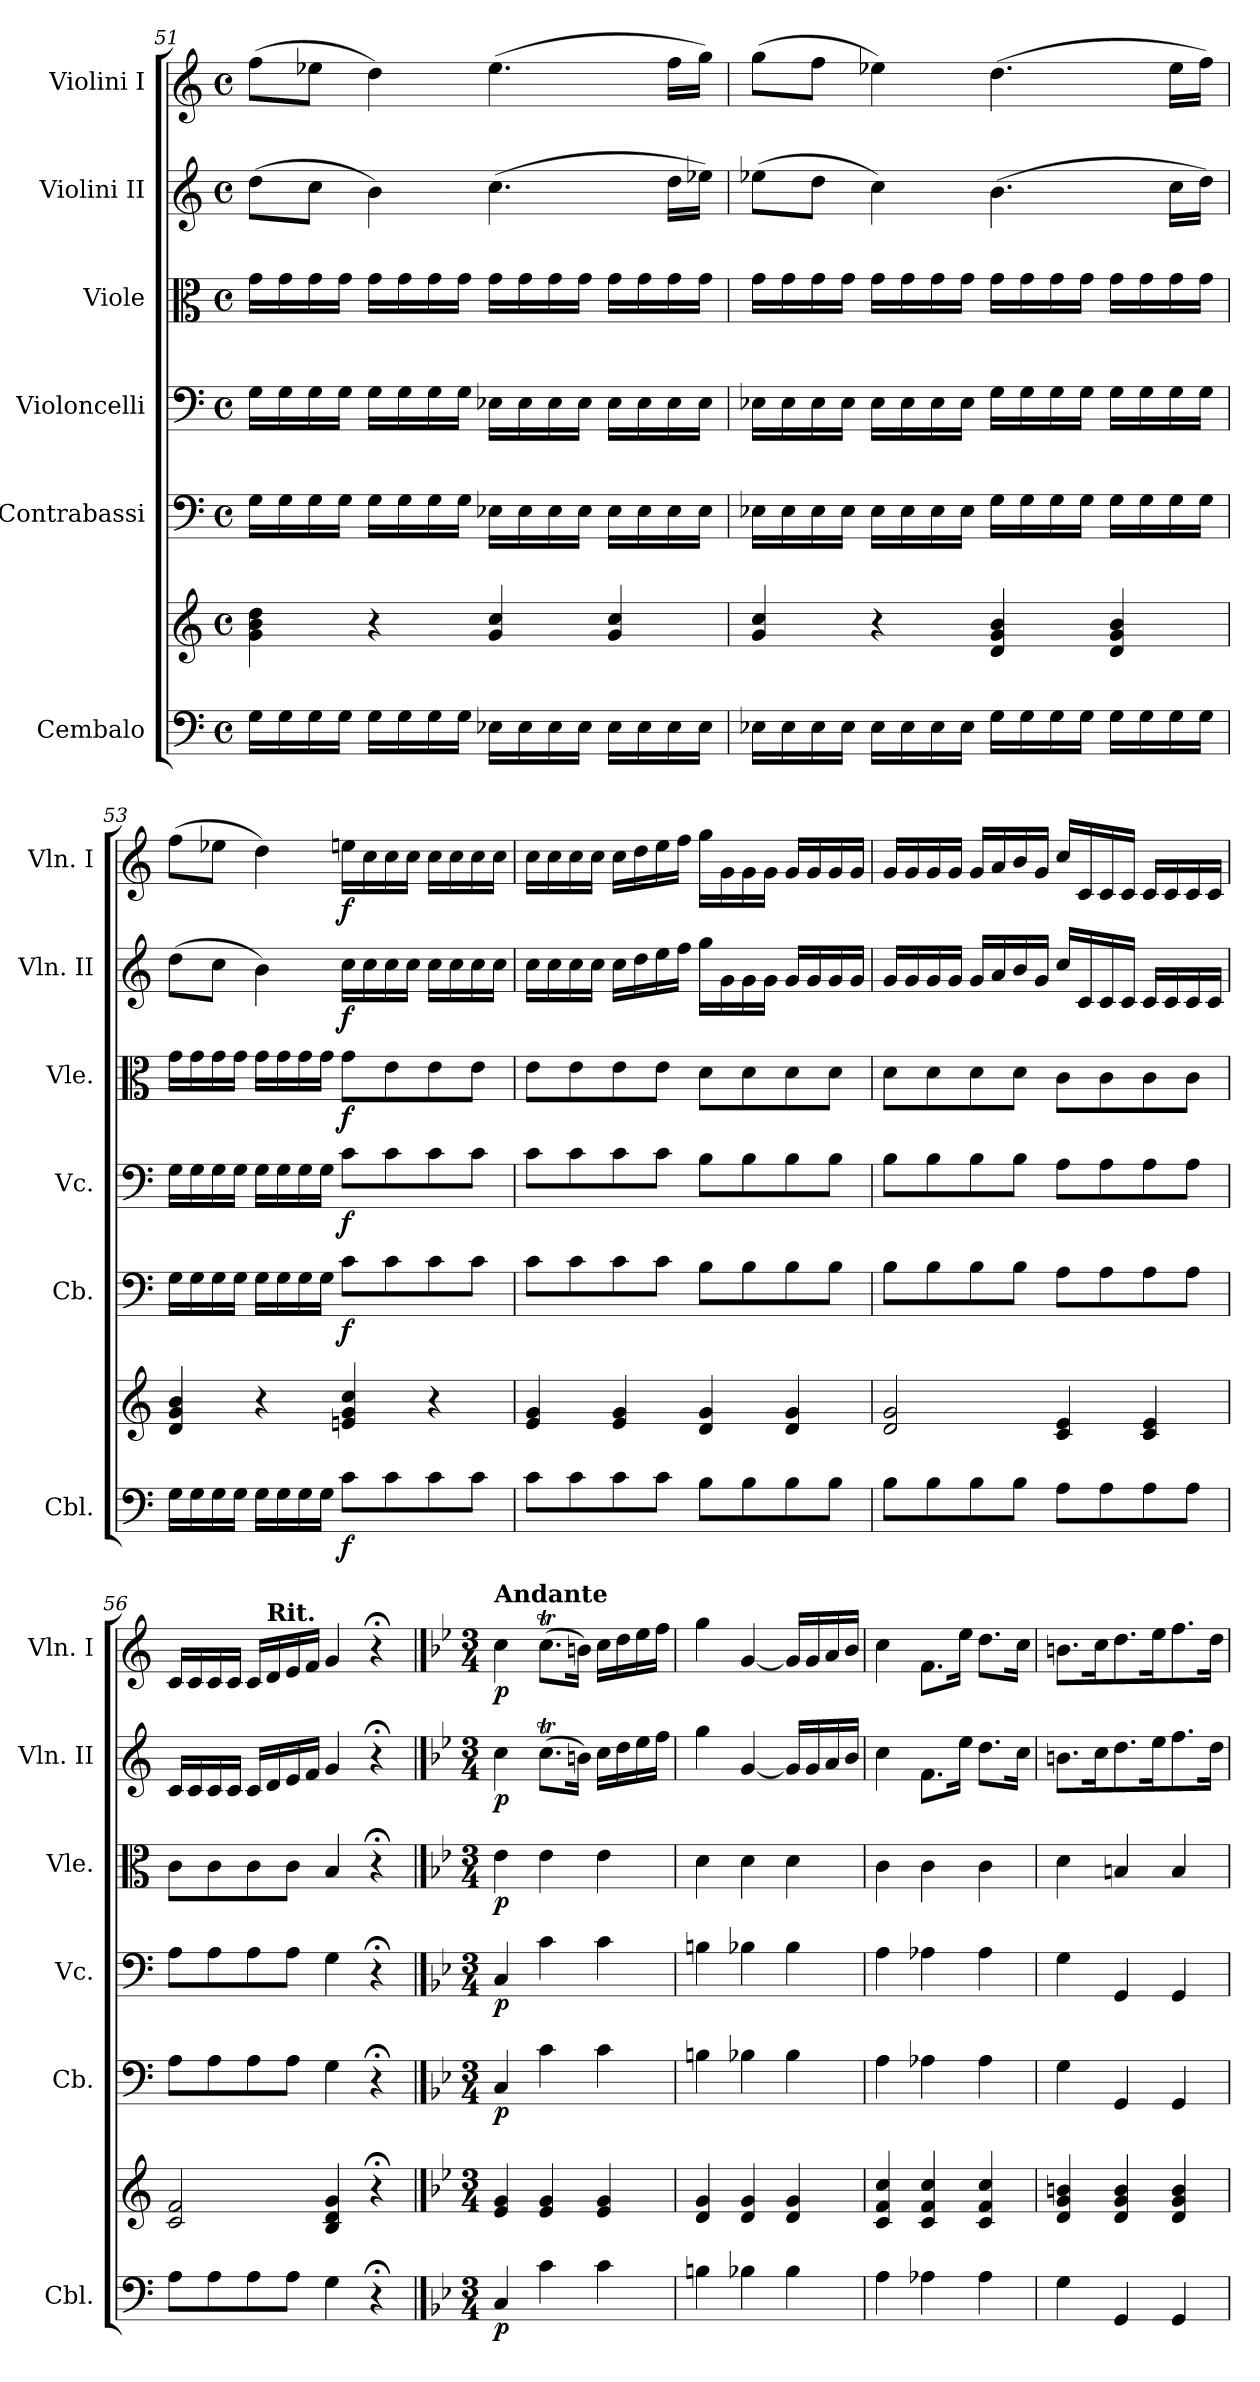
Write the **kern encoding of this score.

**kern	**kern	**dynam	**kern	**dynam	**kern	**dynam	**kern	**dynam	**kern	**dynam	**kern	**dynam
*part6	*part6	*part6	*part5	*part5	*part4	*part4	*part3	*part3	*part2	*part2	*part1	*part1
*staff7	*staff6	*staff6/7	*staff5	*staff5	*staff4	*staff4	*staff3	*staff3	*staff2	*staff2	*staff1	*staff1
*I"Cembalo	*	*	*I"Contrabassi	*	*I"Violoncelli	*	*I"Viole	*	*I"Violini II	*	*I"Violini I	*
*I'Cbl.	*	*	*I'Cb.	*	*I'Vc.	*	*I'Vle.	*	*I'Vln. II	*	*I'Vln. I	*
!!LO:PB:g=z
*clefF4	*clefG2	*	*clefF4	*	*clefF4	*	*clefC3	*	*clefG2	*	*clefG2	*
*	*	*	*ITrd7c12	*	*	*	*	*	*	*	*	*
*k[]	*k[]	*	*k[]	*	*k[]	*	*k[]	*	*k[]	*	*k[]	*
*M4/4	*M4/4	*	*M4/4	*	*M4/4	*	*M4/4	*	*M4/4	*	*M4/4	*
*met(c)	*met(c)	*	*met(c)	*	*met(c)	*	*met(c)	*	*met(c)	*	*met(c)	*
=51	=51	=51	=51	=51	=51	=51	=51	=51	=51	=51	=51	=51
16G\LL	4g\ 4b\ 4dd\	.	16GG\LL	.	16G\LL	.	16g\LL	.	(>8dd\L	.	(>8ff\L	.
16G\	.	.	16GG\	.	16G\	.	16g\	.	.	.	.	.
16G\	.	.	16GG\	.	16G\	.	16g\	.	8cc\J	.	8ee-X\J	.
16G\JJ	.	.	16GG\JJ	.	16G\JJ	.	16g\JJ	.	.	.	.	.
16G\LL	4r	.	16GG\LL	.	16G\LL	.	16g\LL	.	4b\)	.	4dd\)	.
16G\	.	.	16GG\	.	16G\	.	16g\	.	.	.	.	.
16G\	.	.	16GG\	.	16G\	.	16g\	.	.	.	.	.
16G\JJ	.	.	16GG\JJ	.	16G\JJ	.	16g\JJ	.	.	.	.	.
16E-X\LL	4g/ 4cc/	.	16EE-X\LL	.	16E-X\LL	.	16g\LL	.	(>4.cc\	.	(>4.ee-\	.
16E-\	.	.	16EE-\	.	16E-\	.	16g\	.	.	.	.	.
16E-\	.	.	16EE-\	.	16E-\	.	16g\	.	.	.	.	.
16E-\JJ	.	.	16EE-\JJ	.	16E-\JJ	.	16g\JJ	.	.	.	.	.
16E-\LL	4g/ 4cc/	.	16EE-\LL	.	16E-\LL	.	16g\LL	.	.	.	.	.
16E-\	.	.	16EE-\	.	16E-\	.	16g\	.	.	.	.	.
16E-\	.	.	16EE-\	.	16E-\	.	16g\	.	16dd\LL	.	16ff\LL	.
16E-\JJ	.	.	16EE-\JJ	.	16E-\JJ	.	16g\JJ	.	16ee-X\JJ)	.	16gg\JJ)	.
=52	=52	=52	=52	=52	=52	=52	=52	=52	=52	=52	=52	=52
16E-i\LL	4g/ 4cc/	.	16EE-i\LL	.	16E-i\LL	.	16g\LL	.	(>8ee-i\L	.	(>8gg\L	.
16E-\	.	.	16EE-\	.	16E-\	.	16g\	.	.	.	.	.
16E-\	.	.	16EE-\	.	16E-\	.	16g\	.	8dd\J	.	8ff\J	.
16E-\JJ	.	.	16EE-\JJ	.	16E-\JJ	.	16g\JJ	.	.	.	.	.
16E-\LL	4r	.	16EE-\LL	.	16E-\LL	.	16g\LL	.	4cc\)	.	4ee-X\)	.
16E-\	.	.	16EE-\	.	16E-\	.	16g\	.	.	.	.	.
16E-\	.	.	16EE-\	.	16E-\	.	16g\	.	.	.	.	.
16E-\JJ	.	.	16EE-\JJ	.	16E-\JJ	.	16g\JJ	.	.	.	.	.
16G\LL	4d/ 4g/ 4b/	.	16GG\LL	.	16G\LL	.	16g\LL	.	(>4.b\	.	(>4.dd\	.
16G\	.	.	16GG\	.	16G\	.	16g\	.	.	.	.	.
16G\	.	.	16GG\	.	16G\	.	16g\	.	.	.	.	.
16G\JJ	.	.	16GG\JJ	.	16G\JJ	.	16g\JJ	.	.	.	.	.
16G\LL	4d/ 4g/ 4b/	.	16GG\LL	.	16G\LL	.	16g\LL	.	.	.	.	.
16G\	.	.	16GG\	.	16G\	.	16g\	.	.	.	.	.
16G\	.	.	16GG\	.	16G\	.	16g\	.	16cc\LL	.	16ee-\LL	.
16G\JJ	.	.	16GG\JJ	.	16G\JJ	.	16g\JJ	.	16dd\JJ)	.	16ff\JJ)	.
!!LO:PB:g=z
=53	=53	=53	=53	=53	=53	=53	=53	=53	=53	=53	=53	=53
16G\LL	4d/ 4g/ 4b/	.	16GG\LL	.	16G\LL	.	16g\LL	.	(>8dd\L	.	(>8ff\L	.
16G\	.	.	16GG\	.	16G\	.	16g\	.	.	.	.	.
16G\	.	.	16GG\	.	16G\	.	16g\	.	8cc\J	.	8ee-i\J	.
16G\JJ	.	.	16GG\JJ	.	16G\JJ	.	16g\JJ	.	.	.	.	.
16G\LL	4r	.	16GG\LL	.	16G\LL	.	16g\LL	.	4b\)	.	4dd\)	.
16G\	.	.	16GG\	.	16G\	.	16g\	.	.	.	.	.
16G\	.	.	16GG\	.	16G\	.	16g\	.	.	.	.	.
16G\JJ	.	.	16GG\JJ	.	16G\JJ	.	16g\JJ	.	.	.	.	.
!	!	!LO:DY:b=2	!	!LO:DY:b	!	!LO:DY:b	!	!LO:DY:b	!	!LO:DY:b	!	!LO:DY:b
8c\L	4en/ 4g/ 4cc/	f	8C\L	f	8c\L	f	8g\L	f	16cc\LL	f	16eeni\LL	f
.	.	.	.	.	.	.	.	.	16cc\	.	16cc\	.
8c\	.	.	8C\	.	8c\	.	8e\	.	16cc\	.	16cc\	.
.	.	.	.	.	.	.	.	.	16cc\JJ	.	16cc\JJ	.
8c\	4r	.	8C\	.	8c\	.	8e\	.	16cc\LL	.	16cc\LL	.
.	.	.	.	.	.	.	.	.	16cc\	.	16cc\	.
8c\J	.	.	8C\J	.	8c\J	.	8e\J	.	16cc\	.	16cc\	.
.	.	.	.	.	.	.	.	.	16cc\JJ	.	16cc\JJ	.
=54	=54	=54	=54	=54	=54	=54	=54	=54	=54	=54	=54	=54
8c\L	4e/ 4g/	.	8C\L	.	8c\L	.	8e\L	.	16cc\LL	.	16cc\LL	.
.	.	.	.	.	.	.	.	.	16cc\	.	16cc\	.
8c\	.	.	8C\	.	8c\	.	8e\	.	16cc\	.	16cc\	.
.	.	.	.	.	.	.	.	.	16cc\JJ	.	16cc\JJ	.
8c\	4e/ 4g/	.	8C\	.	8c\	.	8e\	.	16cc\LL	.	16cc\LL	.
.	.	.	.	.	.	.	.	.	16dd\	.	16dd\	.
8c\J	.	.	8C\J	.	8c\J	.	8e\J	.	16ee\	.	16ee\	.
.	.	.	.	.	.	.	.	.	16ff\JJ	.	16ff\JJ	.
8B\L	4d/ 4g/	.	8BB\L	.	8B\L	.	8d\L	.	16gg\LL	.	16gg\LL	.
.	.	.	.	.	.	.	.	.	16g\	.	16g\	.
8B\	.	.	8BB\	.	8B\	.	8d\	.	16g\	.	16g\	.
.	.	.	.	.	.	.	.	.	16g\JJ	.	16g\JJ	.
8B\	4d/ 4g/	.	8BB\	.	8B\	.	8d\	.	16g/LL	.	16g/LL	.
.	.	.	.	.	.	.	.	.	16g/	.	16g/	.
8B\J	.	.	8BB\J	.	8B\J	.	8d\J	.	16g/	.	16g/	.
.	.	.	.	.	.	.	.	.	16g/JJ	.	16g/JJ	.
!!LO:PB:g=z
=55	=55	=55	=55	=55	=55	=55	=55	=55	=55	=55	=55	=55
8B\L	2d/ 2g/	.	8BB\L	.	8B\L	.	8d\L	.	16g/LL	.	16g/LL	.
.	.	.	.	.	.	.	.	.	16g/	.	16g/	.
8B\	.	.	8BB\	.	8B\	.	8d\	.	16g/	.	16g/	.
.	.	.	.	.	.	.	.	.	16g/JJ	.	16g/JJ	.
8B\	.	.	8BB\	.	8B\	.	8d\	.	16g/LL	.	16g/LL	.
.	.	.	.	.	.	.	.	.	16a/	.	16a/	.
8B\J	.	.	8BB\J	.	8B\J	.	8d\J	.	16b/	.	16b/	.
.	.	.	.	.	.	.	.	.	16g/JJ	.	16g/JJ	.
8A\L	4c/ 4e/	.	8AA\L	.	8A\L	.	8c\L	.	16cc/LL	.	16cc/LL	.
.	.	.	.	.	.	.	.	.	16c/	.	16c/	.
8A\	.	.	8AA\	.	8A\	.	8c\	.	16c/	.	16c/	.
.	.	.	.	.	.	.	.	.	16c/JJ	.	16c/JJ	.
8A\	4c/ 4e/	.	8AA\	.	8A\	.	8c\	.	16c/LL	.	16c/LL	.
.	.	.	.	.	.	.	.	.	16c/	.	16c/	.
8A\J	.	.	8AA\J	.	8A\J	.	8c\J	.	16c/	.	16c/	.
.	.	.	.	.	.	.	.	.	16c/JJ	.	16c/JJ	.
=56	=56	=56	=56	=56	=56	=56	=56	=56	=56	=56	=56	=56
8A\L	2c/ 2f/	.	8AA\L	.	8A\L	.	8c\L	.	16c/LL	.	16c/LL	.
.	.	.	.	.	.	.	.	.	16c/	.	16c/	.
8A\	.	.	8AA\	.	8A\	.	8c\	.	16c/	.	16c/	.
.	.	.	.	.	.	.	.	.	16c/JJ	.	16c/JJ	.
8A\	.	.	8AA\	.	8A\	.	8c\	.	16c/LL	.	16c/LL	.
!	!	!	!	!	!	!	!	!	!	!	!LO:TX:B:t=Rit.	!
.	.	.	.	.	.	.	.	.	16d/	.	16d/	.
8A\J	.	.	8AA\J	.	8A\J	.	8c\J	.	16e/	.	16e/	.
.	.	.	.	.	.	.	.	.	16f/JJ	.	16f/JJ	.
4G\	4B/ 4d/ 4g/	.	4GG\	.	4G\	.	4B/	.	4g/	.	4g/	.
4r;<	4r;<	.	4r;<	.	4r;<	.	4r;<	.	4r;<	.	4r;<	.
==57	==57	==57	==57	==57	==57	==57	==57	==57	==57	==57	==57	==57
*k[b-e-]	*k[b-e-]	*	*k[b-e-]	*	*k[b-e-]	*	*k[b-e-]	*	*k[b-e-]	*	*k[b-e-]	*
*M3/4	*M3/4	*	*M3/4	*	*M3/4	*	*M3/4	*	*M3/4	*	*M3/4	*
*	*	*	*	*	*	*	*	*	*	*	*MM80	*
!	!	!	!	!	!	!	!	!	!	!	!LO:TX:a:B:t=Andante	!
!	!	!LO:DY:b=2	!	!LO:DY:b	!	!LO:DY:b	!	!LO:DY:b	!	!LO:DY:b	!	!LO:DY:b
4C/	4e-/ 4g/	p	4CC/	p	4C/	p	4e-\	p	4cc\	p	4cc\	p
4c\	4e-/ 4g/	.	4C\	.	4c\	.	4e-\	.	(>8.ccT\L	.	(>8.ccT\L	.
.	.	.	.	.	.	.	.	.	16bn\Jk)	.	16bn\Jk)	.
4c\	4e-/ 4g/	.	4C\	.	4c\	.	4e-\	.	16cc\LL	.	16cc\LL	.
.	.	.	.	.	.	.	.	.	16dd\	.	16dd\	.
.	.	.	.	.	.	.	.	.	16ee-\	.	16ee-\	.
.	.	.	.	.	.	.	.	.	16ff\JJ	.	16ff\JJ	.
!!LO:PB:g=z
=58	=58	=58	=58	=58	=58	=58	=58	=58	=58	=58	=58	=58
4Bn\	4d/ 4g/	.	4BBn\	.	4Bn\	.	4d\	.	4gg\	.	4gg\	.
4B-X\	4d/ 4g/	.	4BB-X\	.	4B-X\	.	4d\	.	[4g/	.	[4g/	.
4B-\	4d/ 4g/	.	4BB-\	.	4B-\	.	4d\	.	16g/LL]	.	16g/LL]	.
.	.	.	.	.	.	.	.	.	16g/	.	16g/	.
.	.	.	.	.	.	.	.	.	16a/	.	16a/	.
.	.	.	.	.	.	.	.	.	16b-/JJ	.	16b-/JJ	.
=59	=59	=59	=59	=59	=59	=59	=59	=59	=59	=59	=59	=59
4A\	4c/ 4f/ 4cc/	.	4AA\	.	4A\	.	4c\	.	4cc\	.	4cc\	.
4A-X\	4c/ 4f/ 4cc/	.	4AA-X\	.	4A-X\	.	4c\	.	8.f\L	.	8.f\L	.
.	.	.	.	.	.	.	.	.	16ee-\Jk	.	16ee-\Jk	.
4A-\	4c/ 4f/ 4cc/	.	4AA-\	.	4A-\	.	4c\	.	8.dd\L	.	8.dd\L	.
.	.	.	.	.	.	.	.	.	16cc\Jk	.	16cc\Jk	.
=60	=60	=60	=60	=60	=60	=60	=60	=60	=60	=60	=60	=60
4G\	4d/ 4g/ 4bn/	.	4GG\	.	4G\	.	4d\	.	8.bn\L	.	8.bn\L	.
.	.	.	.	.	.	.	.	.	16cc\K	.	16cc\K	.
4GG/	4d/ 4g/ 4b/	.	4GGG/	.	4GG/	.	4Bn/	.	8.dd\	.	8.dd\	.
.	.	.	.	.	.	.	.	.	16ee-\K	.	16ee-\K	.
4GG/	4d/ 4g/ 4b/	.	4GGG/	.	4GG/	.	4B/	.	8.ff\	.	8.ff\	.
.	.	.	.	.	.	.	.	.	16dd\Jk	.	16dd\Jk	.
=	=	=	=	=	=	=	=	=	=	=	=	=
*-	*-	*-	*-	*-	*-	*-	*-	*-	*-	*-	*-	*-
